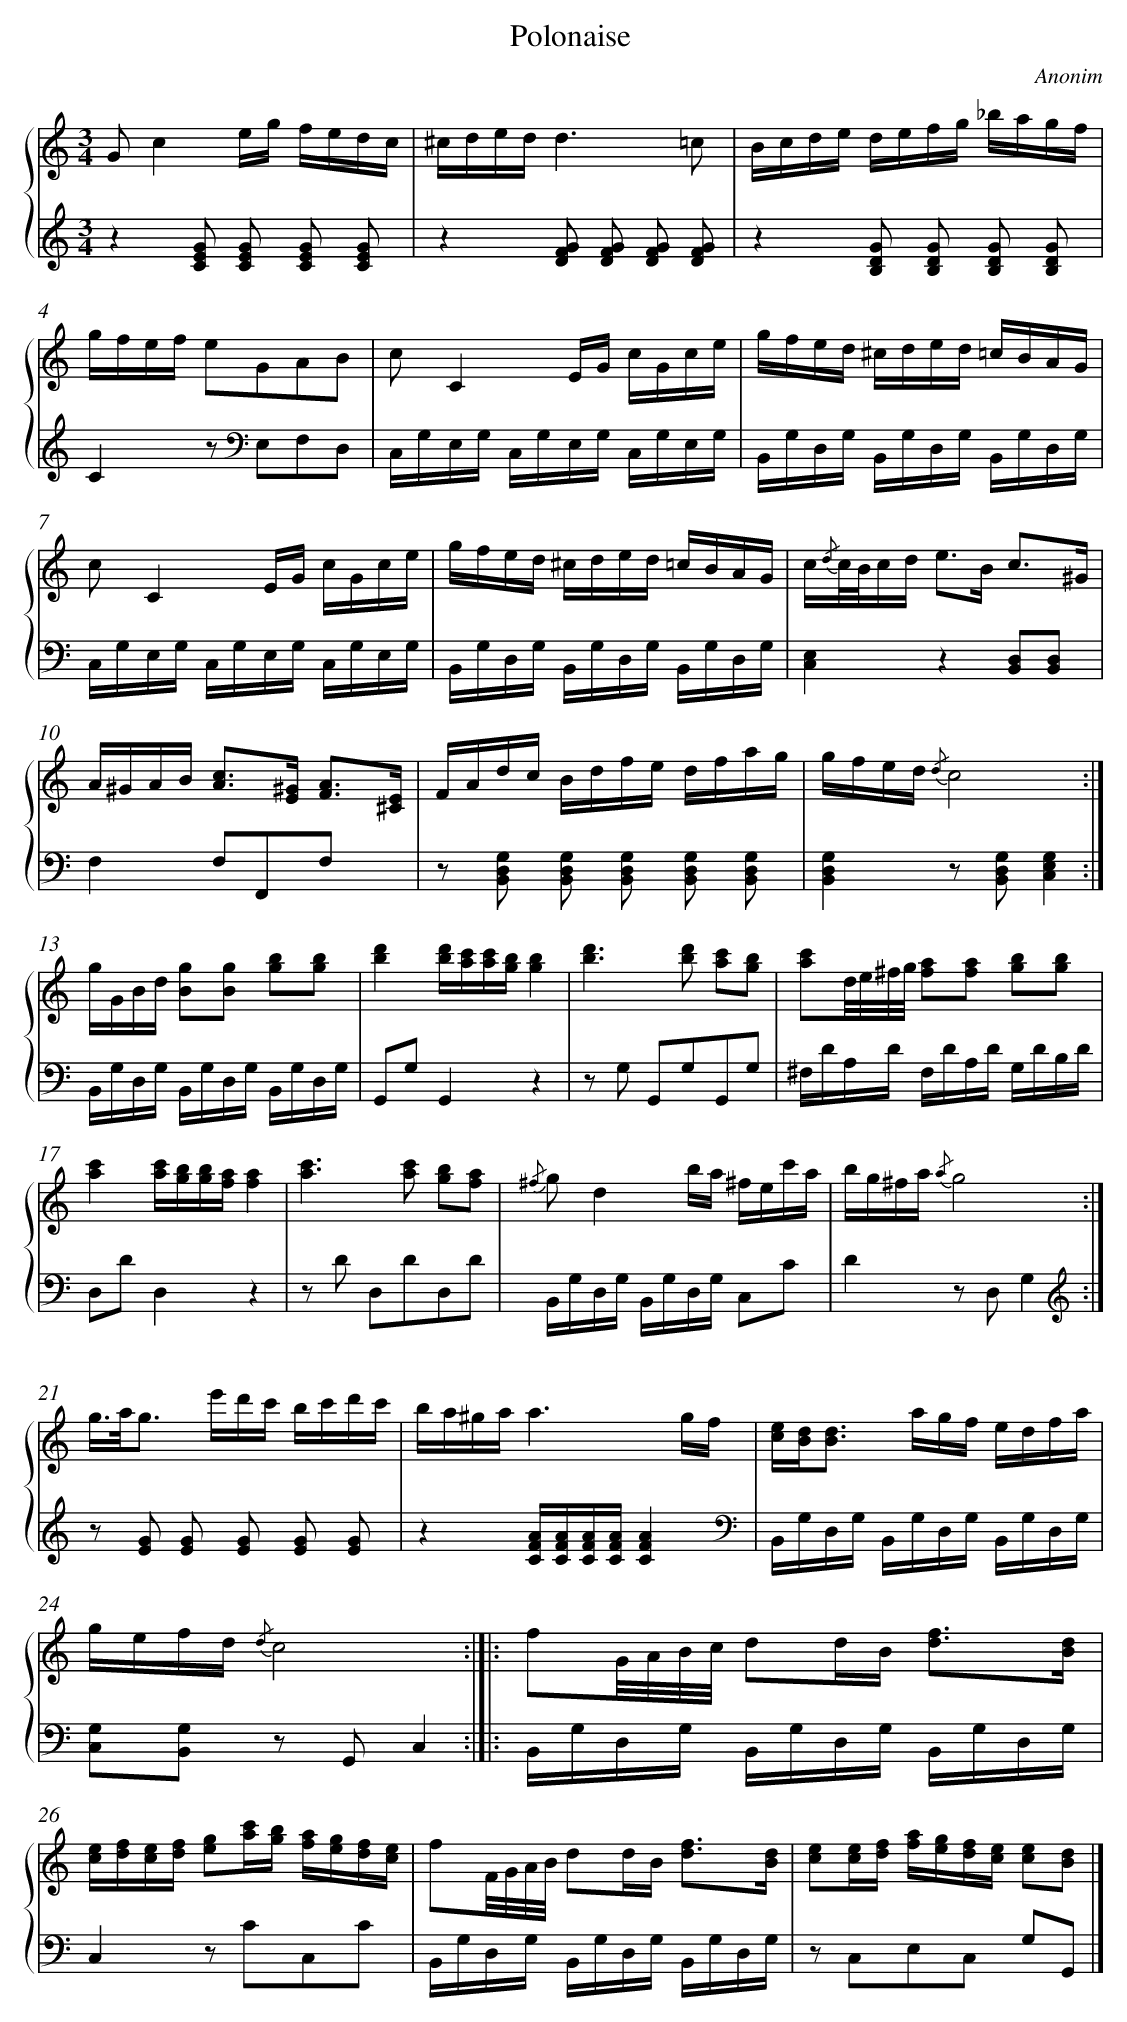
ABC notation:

X:1
T: Polonaise
C: Anonim
L: 1/16
M: 3/4
%%staves {1 2}
V: 1 clef=treble
V: 2 clef=treble
K: C
[V:1] G2c4eg fedc |
[V:2] [K:clef=treble]z4[G2E2C2] [G2E2C2] [G2E2C2] [G2E2C2] |
[V:1] ^cdedd6=c2 |
[V:2] z4[G2F2D2] [G2F2D2] [G2F2D2] [G2F2D2] |
[V:1] Bcde defg _bagf |
[V:2] z4[G2D2B,2] [G2D2B,2] [G2D2B,2] [G2D2B,2] |
[V:1] gfef e2G2A2B2 |
[V:2] C4z2[K:clef=bass] E,2F,2D,2 |
[V:1] c2C4EG cGce |
[V:2] C,G,E,G, C,G,E,G, C,G,E,G, |
[V:1] gfed ^cded =cBAG |
[V:2] B,,G,D,G, B,,G,D,G, B,,G,D,G, |
[V:1] c2C4EG cGce |
[V:2] C,G,E,G, C,G,E,G, C,G,E,G, |
[V:1] gfed ^cded =cBAG |
[V:2] B,,G,D,G, B,,G,D,G, B,,G,D,G, |
[V:1] c{/d}c/B/cd2< e2B2< c2^G |
[V:2] [E,4C,4]z4[D,2B,,2][D,2B,,2] |
[V:1] A^GAB2< [c2A2][^G2E2]< [A2F2][E^C] |
[V:2] F,4F,2F,,2F,2 x2 |
[V:1] FAdc Bdfe dfag |
[V:2] z2 [G,2D,2B,,2] [G,2D,2B,,2] [G,2D,2B,,2] [G,2D,2B,,2] [G,2D,2B,,2] |
[V:1] gfed {/d}c8 :|]
[V:2] [G,4D,4B,,4]z2 [G,2D,2B,,2][G,4E,4C,4] :|]
[V:1] gGBd [g2B2][g2B2] [b2g2][b2g2] |
[V:2] B,,G,D,G, B,,G,D,G, B,,G,D,G, |
[V:1] [d'4b4][d'b][c'a][c'a][bg][b4g4] |
[V:2] G,,2G,2G,,4z4 |
[V:1] [d'4b4]>[d'4b4] [c'2a2][b2g2] |
[V:2] z2 G,2 G,,2G,2G,,2G,2 |
[V:1] [c'2a2]d/e/^f/g/ [a2f2][a2f2] [b2g2][b2g2] |
[V:2] ^F,DA,D F,DA,D G,DB,D |
[V:1] [c'4a4][c'a][bg][bg][af][a4f4] |
[V:2] D,2D2D,4z4 |
[V:1] [c'4a4]>[c'4a4] [b2g2][a2f2] |
[V:2] z2 D2 D,2D2D,2D2 |
[V:1] {/^f} g2d4ba ^fec'a |
[V:2] B,,G,D,G, B,,G,D,G, C,2C2 |
[V:1] bg^fa {/a}g8 :|]
[V:2] D4z2 D,2G,4 :|]
[V:1] g>ag2> e'2d'c' bc'd'c' |
[V:2] [K:clef=treble]z2 [G2E2] [G2E2] [G2E2] [G2E2] [G2E2] |
[V:1] ba^gaa6gf |
[V:2] z4[AFC][AFC][AFC][AFC][A4F4C4] |
[V:1] [ec][d2B2]<[d2B2] agf edfa |
[V:2] [K:clef=bass]B,,G,D,G, B,,G,D,G, B,,G,D,G, |
[V:1] gefd {/d}c8 :|]|:
[V:2] [G,2C,2][G,2B,,2] z2 G,,2C,4 :|]|:
[V:1] f2G/A/B/c/ d2dB2< [f2d2][dB] |
[V:2] B,,G,D,G, B,,G,D,G, B,,G,D,G, |
[V:1] [ec][fd][ec][fd] [g2e2][c'a][bg] [af][ge][fd][ec] |
[V:2] C,4z2 C2C,2C2 |
[V:1] f2F/G/A/B/ d2dB2< [f2d2][dB] |
[V:2] B,,G,D,G, B,,G,D,G, B,,G,D,G, |
[V:1] [e2c2][ec][fd] [af][ge][fd][ec] [e2c2][d2B2] |]
[V:2] z2 C,2E,2C,2 G,2G,,2 |]
